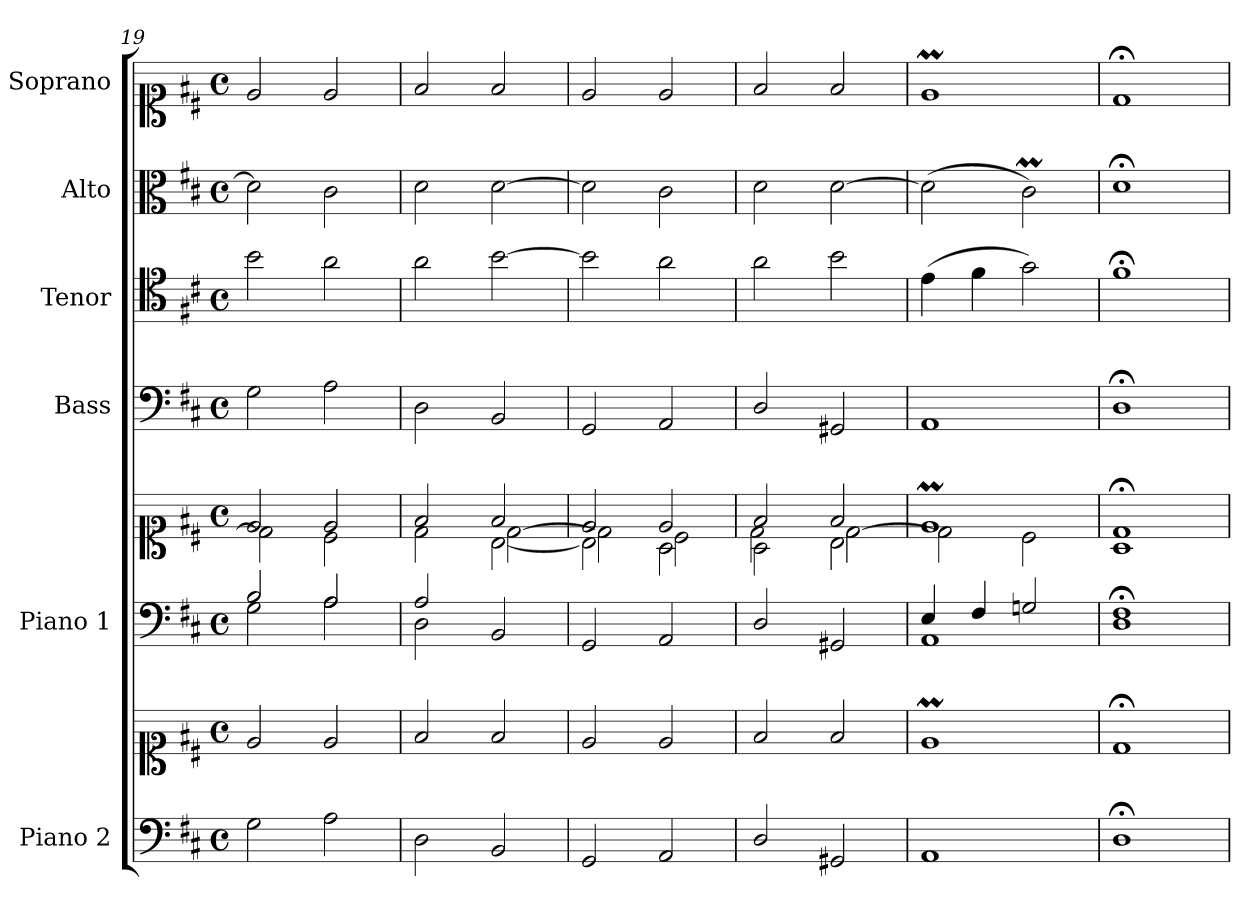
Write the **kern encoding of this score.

**kern	**kern	**kern	**kern	**kern	**kern	**kern	**kern
*part6	*part6	*part5	*part5	*part4	*part3	*part2	*part1
*staff8	*staff7	*staff6	*staff5	*staff4	*staff3	*staff2	*staff1
*I"Piano 2	*	*I"Piano 1	*	*I"Bass	*I"Tenor	*I"Alto	*I"Soprano
*I'Pno 2	*	*I'Pno 1	*	*I'B.	*I'T.	*I'A.	*I'S.
*clefF4	*clefC1	*clefF4	*clefC1	*clefF4	*clefC4	*clefC3	*clefC1
*	*	*	*	*	*ITrd7c12	*	*
*k[f#c#]	*k[f#c#]	*k[f#c#]	*k[f#c#]	*k[f#c#]	*k[f#c#]	*k[f#c#]	*k[f#c#]
*D:	*D:	*D:	*D:	*D:	*D:	*D:	*D:
*M4/4	*M4/4	*M4/4	*M4/4	*M4/4	*M4/4	*M4/4	*M4/4
*met(c)	*met(c)	*met(c)	*met(c)	*met(c)	*met(c)	*met(c)	*met(c)
=19	=19	=19	=19	=19	=19	=19	=19
*	*	*^	*^	*	*	*	*
2G\	2e/	2B/	2G\	2e/	2d\]	2G\	2B\	2d\]	2e/
2A\	2e/	2A/	2A\	2e/	2c#\	2A\	2A\	2c#\	2e/
=20	=20	=20	=20	=20	=20	=20	=20	=20	=20
*	*	*	*	*	*^	*	*	*	*
2D\	2f#/	2A/	2D\	2f#/	2ryy	2d\	2D\	2A\	2d\	2f#/
2BB/	2f#/	2ryy	2BB/	2f#/	[<2B\	[<2d\	2BB/	[>2B\	[>2d\	2f#/
*	*	*v	*v	*	*	*	*	*	*	*
=21	=21	=21	=21	=21	=21	=21	=21	=21	=21
2GG/	2e/	2GG/	2e/	2B\]	2d\]	2GG/	2B\]	2d\]	2e/
2AA/	2e/	2AA/	2e/	2A\	2c#\	2AA/	2A\	2c#\	2e/
=22	=22	=22	=22	=22	=22	=22	=22	=22	=22
2D/	2f#/	2D/	2f#/	2A\	2d\	2D/	2A\	2d\	2f#/
2GG#X/	2f#/	2GG#X/	2f#/	2B\	[<2d\	2GG#X/	2B\	[>2d\	2f#/
*	*	*	*	*v	*v	*	*	*	*
=23	=23	=23	=23	=23	=23	=23	=23	=23
*	*	*^	*	*	*	*	*	*
1AA/	1eM/	4E/	1AA\	1eM/	2d\]	1AA/	(4E\	(2d\]	1eM/
.	.	4F#/	.	.	.	.	4F#\	.	.
.	.	2Gn/	.	.	2c#\	.	2G\)	2c#m\)	.
=24	=24	=24	=24	=24	=24	=24	=24	=24	=24
1D;/	1d;</	1F#;/	1D\	1d;</	1A\	1D;<\	1F#;<\	1d;<\	1d;</
*	*	*v	*v	*	*	*	*	*	*
*	*	*	*v	*v	*	*	*	*
=	=	=	=	=	=	=	=
*-	*-	*-	*-	*-	*-	*-	*-
